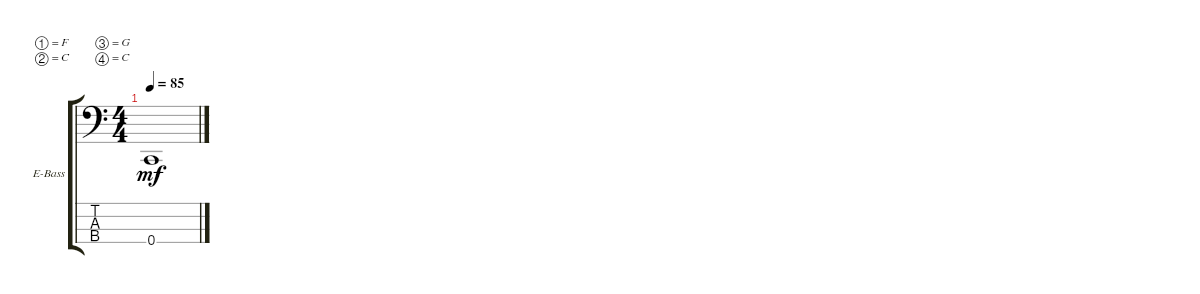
\bracketExtendMode groupsimilarinstruments
\firstSystemTrackNameOrientation horizontal
\otherSystemsTrackNameOrientation horizontal
\track ("Electric Bass" "E-Bass") {instrument electricbassfinger}
\staff {score tabs}
\tuning (F2 C2 G1 C1)
\ts (4 4)
\tempo 85
\clef f4
\ks c
0.4{t}.1{dy mf}
